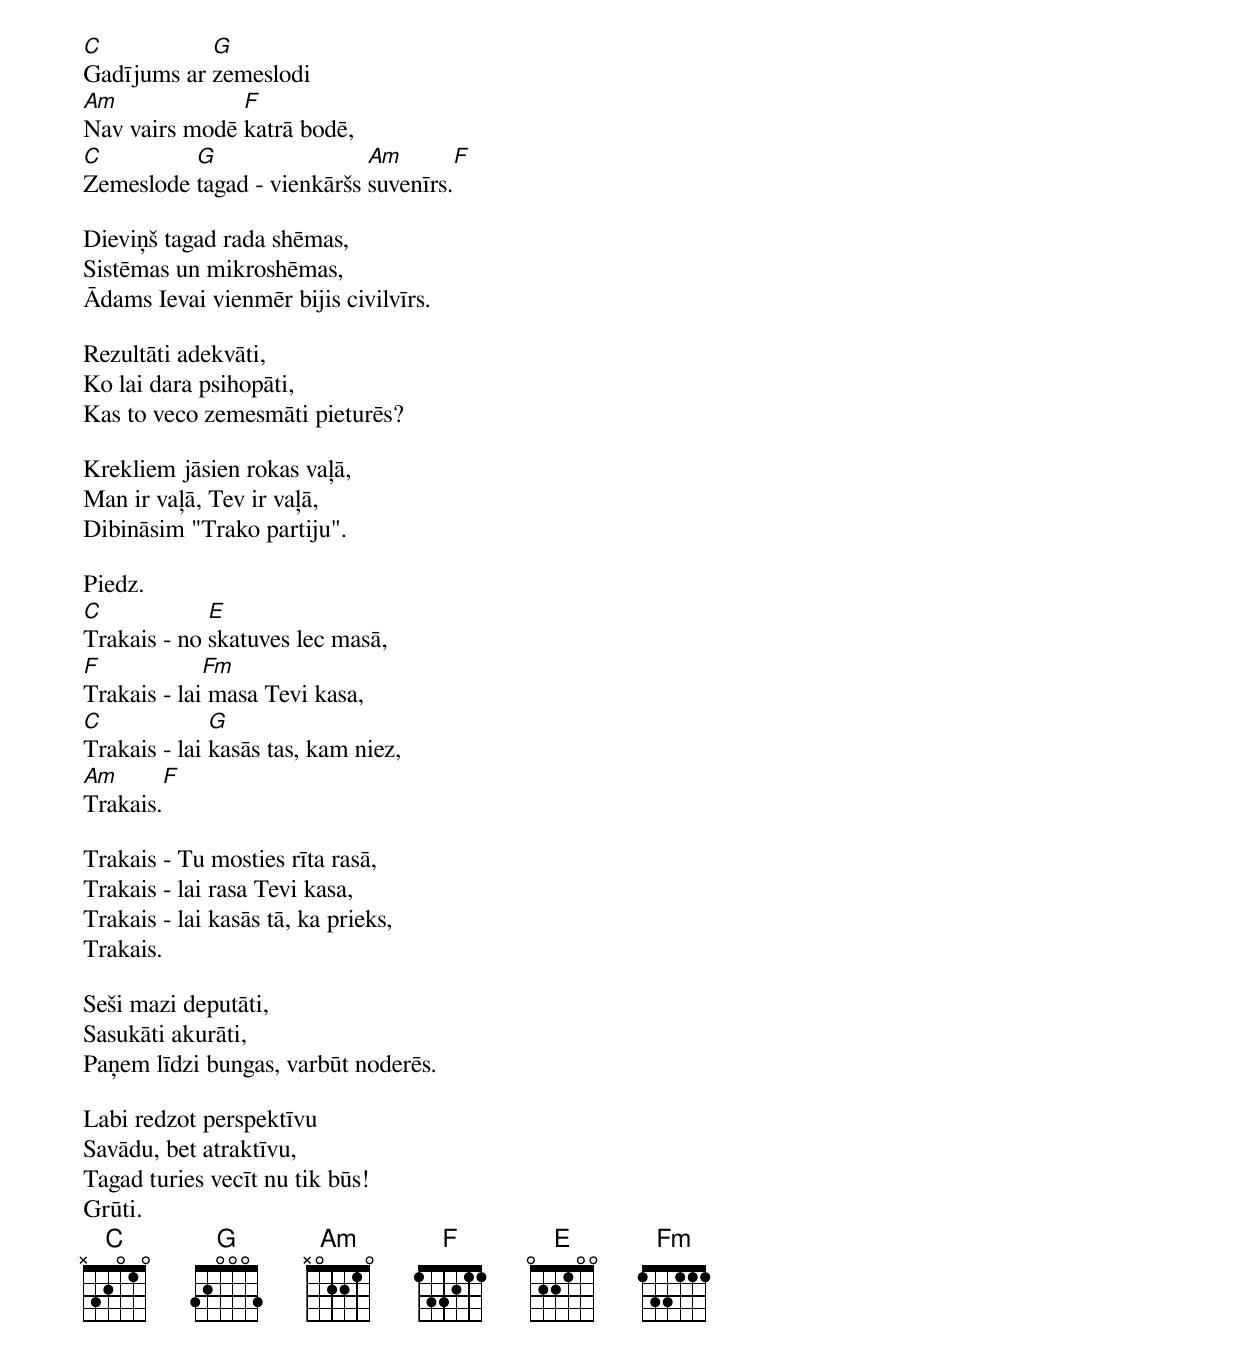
C           G
Gadījums ar zemeslodi
Am             F
Nav vairs modē katrā bodē,
C         G                 Am           F
Zemeslode tagad - vienkāršs suvenīrs.

Dieviņš tagad rada shēmas,
Sistēmas un mikroshēmas,
Ādams Ievai vienmēr bijis civilvīrs.

Rezultāti adekvāti,
Ko lai dara psihopāti,
Kas to veco zemesmāti pieturēs?

Krekliem jāsien rokas vaļā,
Man ir vaļā, Tev ir vaļā,
Dibināsim "Trako partiju".

Piedz.
C            E
Trakais - no skatuves lec masā,
F            Fm
Trakais - lai masa Tevi kasa,
C             G
Trakais - lai kasās tas, kam niez,
Am          F
Trakais.

Trakais - Tu mosties rīta rasā,
Trakais - lai rasa Tevi kasa,
Trakais - lai kasās tā, ka prieks,
Trakais.

Seši mazi deputāti,
Sasukāti akurāti,
Paņem līdzi bungas, varbūt noderēs.

Labi redzot perspektīvu
Savādu, bet atraktīvu,
Tagad turies vecīt nu tik būs!
Grūti.
